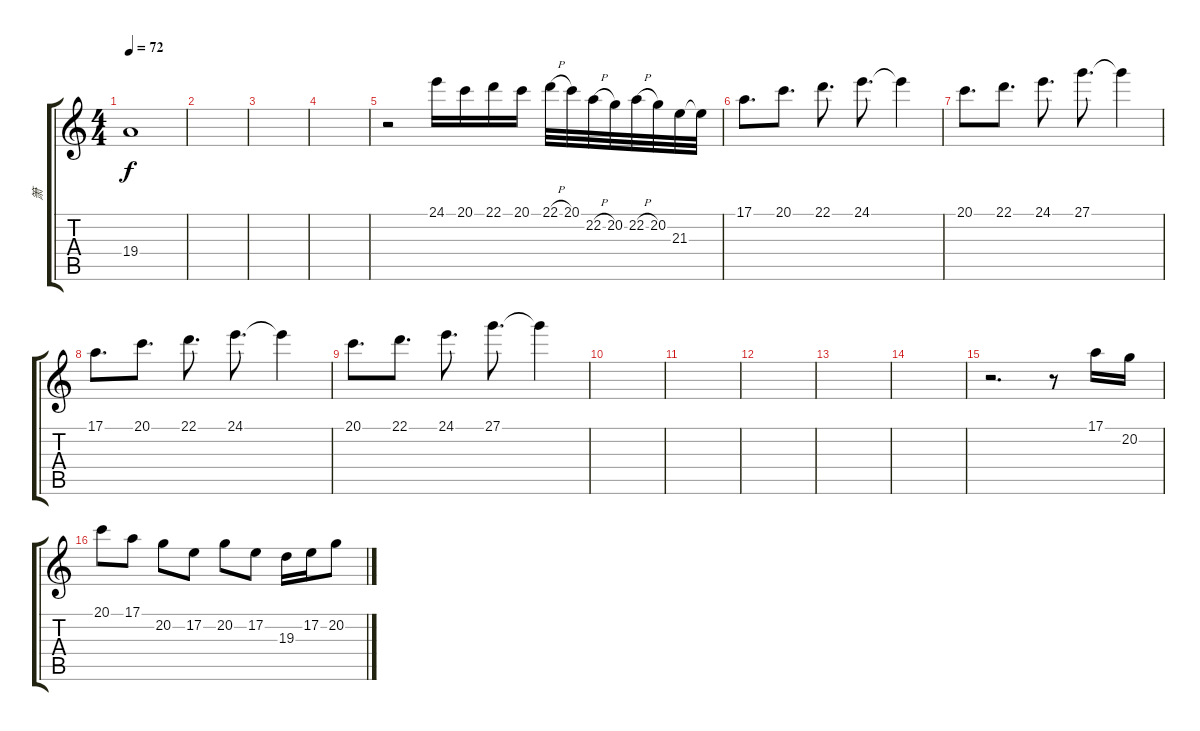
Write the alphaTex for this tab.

\track ("箫" "箫") {instrument panflute}
\staff {score tabs}
\tuning (E4 B3 G3 D3 A2 E2) {hide}
\ts (4 4)
\tempo 72
\clef g2
\ks c
19.4.1{dy f} |
|
|
|
r.2 24.1.16 20.1.16 22.1.16 20.1.16 22.1{h}.32 20.1.32 22.2{h}.32 20.2.32 22.2{h}.32 20.2.32 21.3.32 21.3{t}.32 |
17.1.8{d} 20.1.8{d} 22.1.8{d} 24.1.8{d} 24.1{t}.4 |
20.1.8{d} 22.1.8{d} 24.1.8{d} 27.1.8{d} 27.1{t}.4 |
17.1.8{d} 20.1.8{d} 22.1.8{d} 24.1.8{d} 24.1{t}.4 |
20.1.8{d} 22.1.8{d} 24.1.8{d} 27.1.8{d} 27.1{t}.4 |
|
|
|
|
|
r.2{d} r.8 17.1.16 20.2.16 |
20.1.8 17.1.8 20.2.8 17.2.8 20.2.8 17.2.8 19.3.16 17.2.16 20.2.8
